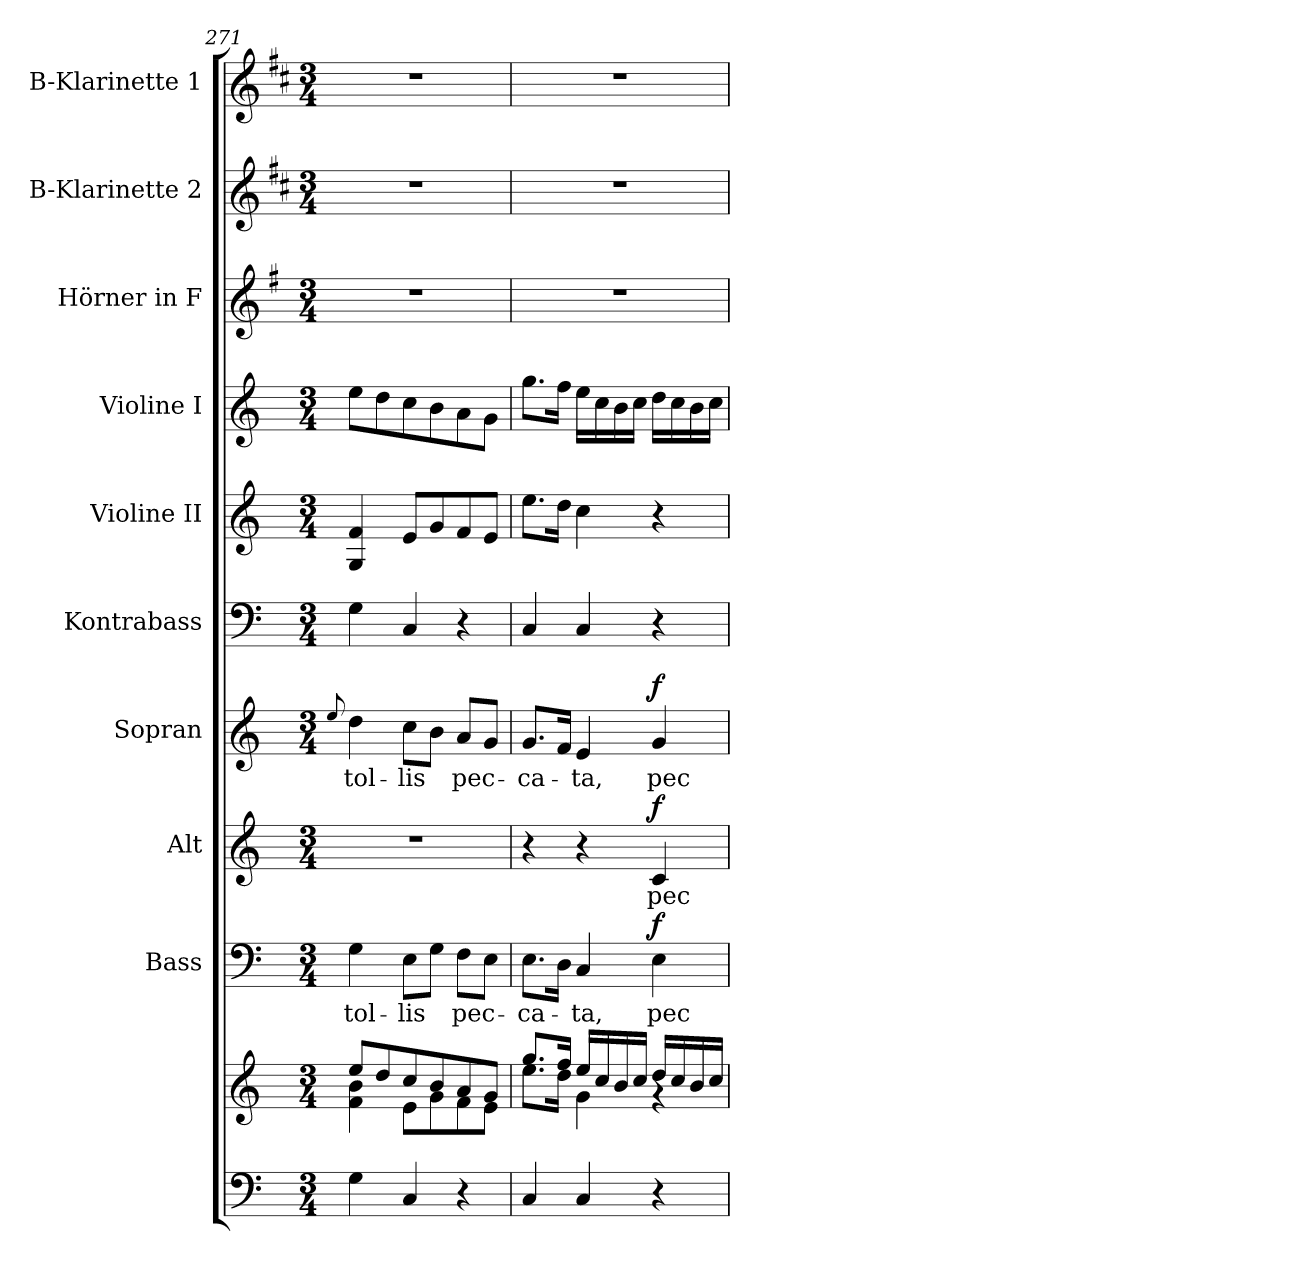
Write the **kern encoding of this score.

**kern	**kern	**kern	**text	**dynam	**kern	**text	**dynam	**kern	**text	**dynam	**kern	**kern	**kern	**kern	**kern	**kern
*part10	*part10	*part9	*part9	*part9	*part8	*part8	*part8	*part7	*part7	*part7	*part6	*part5	*part4	*part3	*part2	*part1
*staff11	*staff10	*staff9	*staff9	*staff9	*staff8	*staff8	*staff8	*staff7	*staff7	*staff7	*staff6	*staff5	*staff4	*staff3	*staff2	*staff1
*	*	*I"Bass	*	*	*I"Alt	*	*	*I"Sopran	*	*	*I"Kontrabass	*I"Violine II	*I"Violine I	*I"Hörner in F	*I"B-Klarinette 2	*I"B-Klarinette 1
*	*	*I'B.	*	*	*I'A.	*	*	*I'S.	*	*	*I'Kb.	*I'Vl. II	*I'Vl. I	*	*I'B Kl. 2	*I'B Kl. 1
*clefF4	*clefG2	*clefF4	*	*	*clefG2	*	*	*clefG2	*	*	*clefF4	*clefG2	*clefG2	*clefG2	*clefG2	*clefG2
*	*	*	*	*	*	*	*	*	*	*	*ITrd7c12	*	*	*ITrd4c7	*ITrd1c2	*ITrd1c2
*k[]	*k[]	*k[]	*	*	*k[]	*	*	*k[]	*	*	*k[]	*k[]	*k[]	*k[]	*k[]	*k[]
*C:	*C:	*C:	*	*	*C:	*	*	*C:	*	*	*C:	*C:	*C:	*C:	*C:	*C:
*M3/4	*M3/4	*M3/4	*	*	*M3/4	*	*	*M3/4	*	*	*M3/4	*M3/4	*M3/4	*M3/4	*M3/4	*M3/4
=271	=271	=271	=271	=271	=271	=271	=271	=271	=271	=271	=271	=271	=271	=271	=271	=271
.	.	.	.	.	.	.	.	8qqee/	.	.	.	.	.	.	.	.
*	*^	*	*	*	*	*	*	*	*	*	*	*	*	*	*	*
!	!	!	!	!LO:LY:b	!	!	!	!	!	!LO:LY:b	!	!	!	!	!	!	!
4G\	8ee/L	4f\ 4b\	4G\	tol-	.	2.r	.	.	4dd\	tol-	.	4GG\	4G/ 4f/	8ee\L	2.r	2.r	2.r
.	8dd/	.	.	.	.	.	.	.	.	.	.	.	.	8dd\	.	.	.
!	!	!	!	!LO:LY:b	!	!	!	!	!	!LO:LY:b	!	!	!	!	!	!	!
4C/	8cc/	8e\L	8E\L	-lis	.	.	.	.	8cc\L	-lis	.	4CC/	8e/L	8cc\	.	.	.
.	8b/	8g\	8G\J	.	.	.	.	.	8b\J	.	.	.	8g/	8b\	.	.	.
!	!	!	!	!LO:LY:b	!	!	!	!	!	!LO:LY:b	!	!	!	!	!	!	!
4r	8a/	8f\	8F\L	pec-	.	.	.	.	8a/L	pec-	.	4r	8f/	8a\	.	.	.
.	8g/J	8e\J	8E\J	.	.	.	.	.	8g/J	.	.	.	8e/J	8g\J	.	.	.
=272	=272	=272	=272	=272	=272	=272	=272	=272	=272	=272	=272	=272	=272	=272	=272	=272	=272
!	!	!	!	!LO:LY:b	!	!	!	!	!	!LO:LY:b	!	!	!	!	!	!	!
4C/	8.gg/L	8.ee\L	8.E\L	-ca-	.	4r	.	.	8.g/L	-ca-	.	4CC/	8.ee\L	8.gg\L	2.r	2.r	2.r
.	16ff/Jk	16dd\Jk	16D\Jk	.	.	.	.	.	16f/Jk	.	.	.	16dd\Jk	16ff\Jk	.	.	.
!	!	!	!	!LO:LY:b	!	!	!	!	!	!LO:LY:b	!	!	!	!	!	!	!
4C/	16ee/LL	4g\	4C/	-ta,	.	4r	.	.	4e/	-ta,	.	4CC/	4cc\	16ee\LL	.	.	.
.	16cc/	.	.	.	.	.	.	.	.	.	.	.	.	16cc\	.	.	.
.	16b/	.	.	.	.	.	.	.	.	.	.	.	.	16b\	.	.	.
.	16cc/JJ	.	.	.	.	.	.	.	.	.	.	.	.	16cc\JJ	.	.	.
!	!	!	!	!LO:LY:b	!LO:DY:a	!	!LO:LY:b	!LO:DY:a	!	!LO:LY:b	!LO:DY:a	!	!	!	!	!	!
4r	16dd/LL	4rf	4E\	pec-	f	4c/	pec-	f	4g/	pec-	f	4r	4r	16dd\LL	.	.	.
.	16cc/	.	.	.	.	.	.	.	.	.	.	.	.	16cc\	.	.	.
.	16b/	.	.	.	.	.	.	.	.	.	.	.	.	16b\	.	.	.
.	16cc/JJ	.	.	.	.	.	.	.	.	.	.	.	.	16cc\JJ	.	.	.
*	*v	*v	*	*	*	*	*	*	*	*	*	*	*	*	*	*	*
=	=	=	=	=	=	=	=	=	=	=	=	=	=	=	=	=
*-	*-	*-	*-	*-	*-	*-	*-	*-	*-	*-	*-	*-	*-	*-	*-	*-
